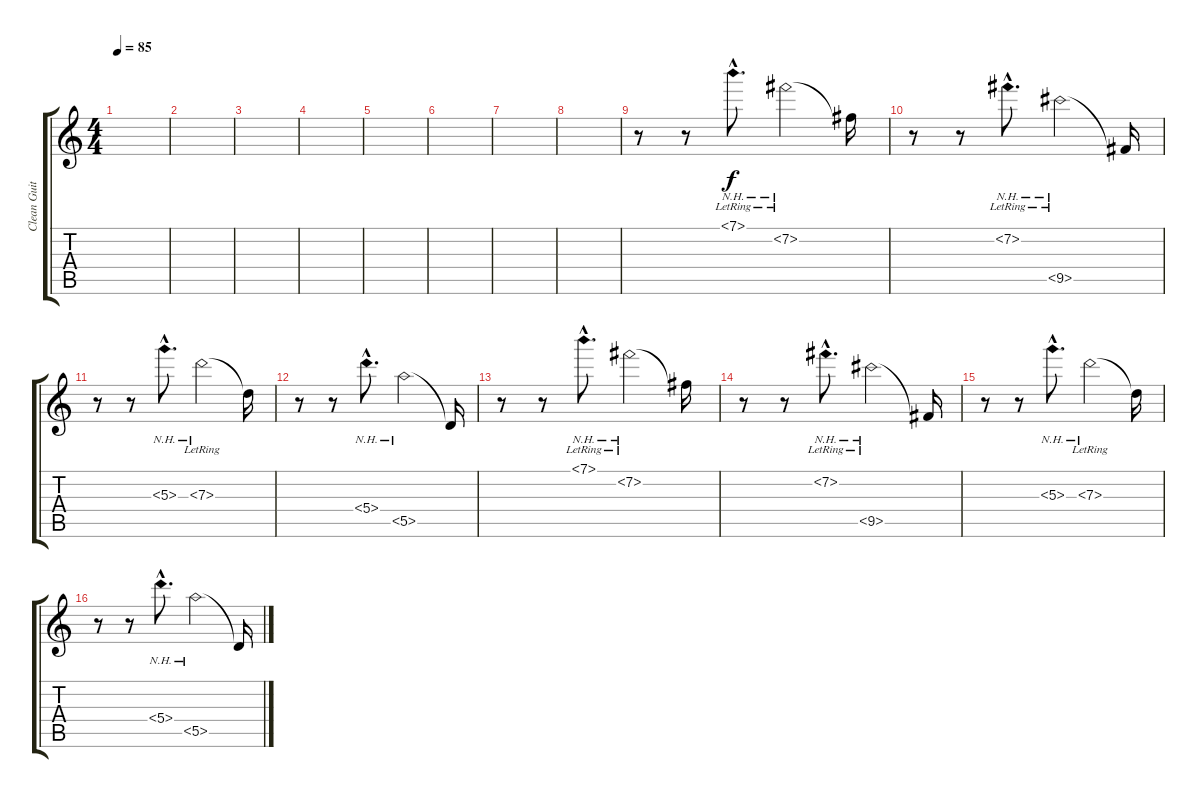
\track ("Clean Guitar" "Clean Guit") {instrument electricguitarclean}
\staff {score tabs}
\tuning (E4 B3 G3 D3 A2 D2) {hide}
\ts (4 4)
\tempo 85
\clef g2
\ks c
|
|
|
|
|
|
|
|
r.8 r.8 7.1{nh hac lr}.8{d} 7.2{nh lr}.2 7.2{t}.16 |
r.8 r.8 7.2{nh hac lr}.8{d} 9.5{nh lr}.2 9.5{t}.16 |
r.8 r.8 5.3{nh hac}.8{d} 7.3{nh lr}.2 7.3{t}.16 |
r.8 r.8 5.4{nh hac}.8{d} 5.5{nh}.2 5.5{t}.16 |
r.8 r.8 7.1{nh hac lr}.8{d} 7.2{nh lr}.2 7.2{t}.16 |
r.8 r.8 7.2{nh hac lr}.8{d} 9.5{nh lr}.2 9.5{t}.16 |
r.8 r.8 5.3{nh hac}.8{d} 7.3{nh lr}.2 7.3{t}.16 |
r.8 r.8 5.4{nh hac}.8{d} 5.5{nh}.2 5.5{t}.16
